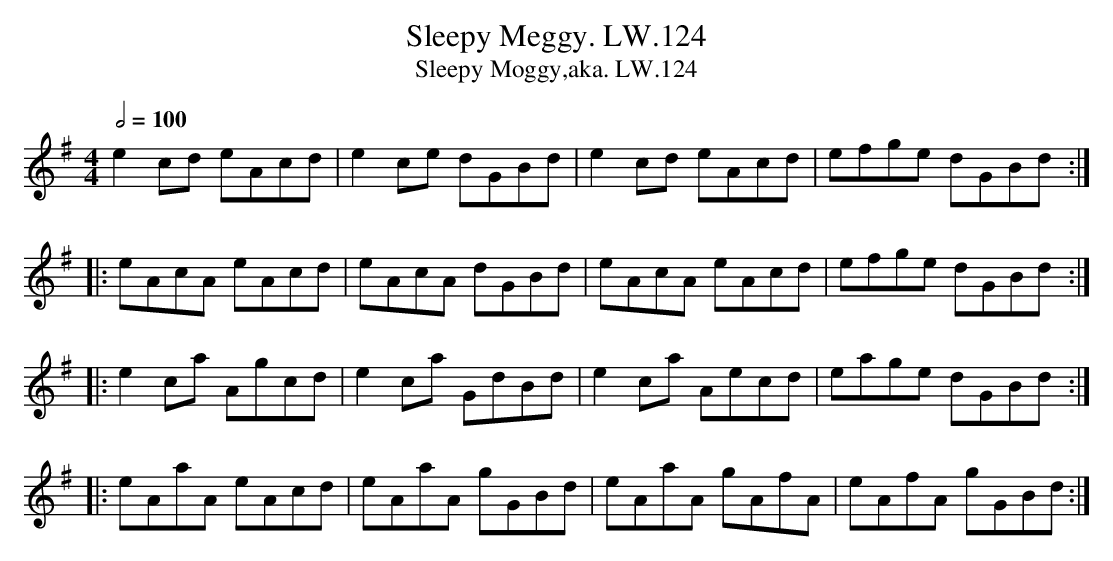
X:1
T:Sleepy Meggy. LW.124
T:Sleepy Moggy,aka. LW.124
M:4/4
Q:1/2=100
L:1/8
K:Ador
e2 cd eAcd | e2 ce dGBd | e2 cd eAcd | efge dGBd :|
|: eAcA eAcd | eAcA dGBd | eAcA eAcd | efge dGBd :|
|: e2 ca Agcd | e2 ca GdBd | e2 ca Aecd | eage dGBd :|
|: eAaA eAcd | eAaA gGBd | eAaA gAfA | eAfA gGBd:|
